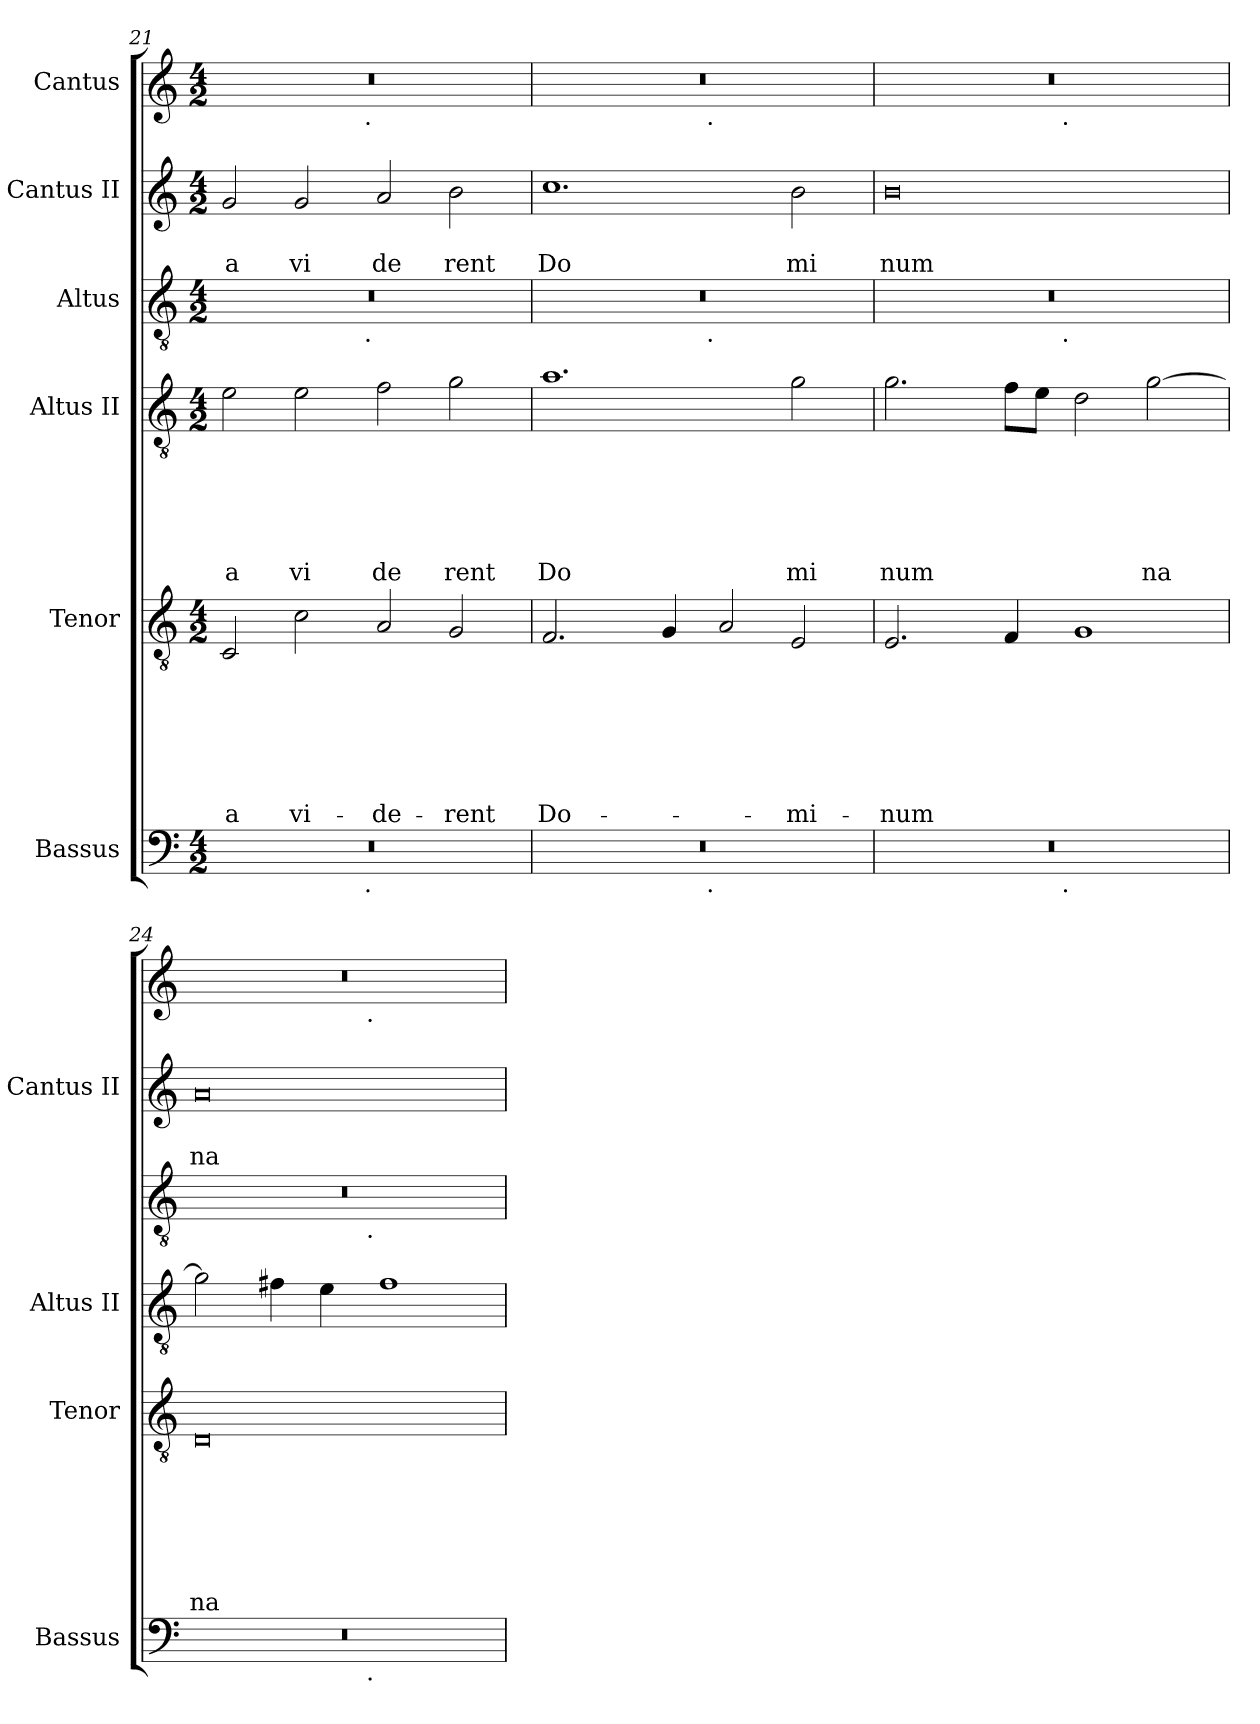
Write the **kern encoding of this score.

**kern	**kern	**text	**text	**text	**text	**text	**text	**text	**kern	**text	**text	**text	**text	**text	**text	**kern	**kern	**text	**text	**kern
*part6	*part5	*part5	*part5	*part5	*part5	*part5	*part5	*part5	*part4	*part4	*part4	*part4	*part4	*part4	*part4	*part3	*part2	*part2	*part2	*part1
*staff6	*staff5	*staff5	*staff5	*staff5	*staff5	*staff5	*staff5	*staff5	*staff4	*staff4	*staff4	*staff4	*staff4	*staff4	*staff4	*staff3	*staff2	*staff2	*staff2	*staff1
*I"Bassus	*I"Tenor	*	*	*	*	*	*	*	*I"Altus II	*	*	*	*	*	*	*I"Altus	*I"Cantus II	*	*	*I"Cantus
*I'Bassus	*I'Tenor	*	*	*	*	*	*	*	*I'Altus II	*	*	*	*	*	*	*	*I'Cantus II	*	*	*
!!LO:LB:g=z
*clefF4	*clefGv2	*	*	*	*	*	*	*	*clefGv2	*	*	*	*	*	*	*clefGv2	*clefG2	*	*	*clefG2
*k[]	*k[]	*	*	*	*	*	*	*	*k[]	*	*	*	*	*	*	*k[]	*k[]	*	*	*k[]
*C:	*C:	*	*	*	*	*	*	*	*C:	*	*	*	*	*	*	*C:	*C:	*	*	*C:
*M4/2	*M4/2	*	*	*	*	*	*	*	*M4/2	*	*	*	*	*	*	*M4/2	*M4/2	*	*	*M4/2
=21	=21	=21	=21	=21	=21	=21	=21	=21	=21	=21	=21	=21	=21	=21	=21	=21	=21	=21	=21	=21
!	!	!	!	!	!	!	!	!LO:LY:b	!	!	!	!	!	!	!LO:LY:b	!	!	!	!LO:LY:b	!
*^	*	*	*	*	*	*	*	*	*	*	*	*	*	*	*	*^	*	*	*	*^
0r	2ryy	2C/	.	.	.	.	.	.	a	2e\	.	.	.	.	.	-a	0r	2ryy	2g/	.	a	0r	2ryy
!	!	!	!	!	!	!	!	!	!LO:LY:b	!	!	!	!	!	!	!LO:LY:b	!	!	!	!	!LO:LY:b	!	!
.	4...ryy	2c\	.	.	.	.	.	.	vi-	2e\	.	.	.	.	.	vi	.	4...ryy	2g/	.	vi	.	4...ryy
!	!	!	!	!	!	!	!	!	!	!	!	!	!	!	!	!	!	!	!	!	!	!	!LO:TX:b:t=.
!	!	!	!	!	!	!	!	!	!	!	!	!	!	!	!	!	!	!LO:TX:b:t=.	!	!	!	!	!
!	!LO:TX:b:t=.	!	!	!	!	!	!	!	!	!	!	!	!	!	!	!	!	!	!	!	!	!	!
.	1ryy	.	.	.	.	.	.	.	.	.	.	.	.	.	.	.	.	1ryy	.	.	.	.	1ryy
!	!	!	!	!	!	!	!	!	!LO:LY:b	!	!	!	!	!	!	!LO:LY:b	!	!	!	!	!LO:LY:b	!	!
.	.	2A/	.	.	.	.	.	.	-de-	2f\	.	.	.	.	.	de	.	.	2a/	.	de	.	.
!	!	!	!	!	!	!	!	!	!LO:LY:b	!	!	!	!	!	!	!LO:LY:b	!	!	!	!	!LO:LY:b	!	!
.	.	2G/	.	.	.	.	.	.	-rent	2g\	.	.	.	.	.	rent	.	.	2b\	.	rent	.	.
.	32ryy	.	.	.	.	.	.	.	.	.	.	.	.	.	.	.	.	32ryy	.	.	.	.	32ryy
=22	=22	=22	=22	=22	=22	=22	=22	=22	=22	=22	=22	=22	=22	=22	=22	=22	=22	=22	=22	=22	=22	=22	=22
!	!	!	!	!	!	!	!	!	!LO:LY:b	!	!	!	!	!	!	!LO:LY:b	!	!	!	!	!LO:LY:b	!	!
0r	2ryy	2.F/	.	.	.	.	.	.	Do-	1.a	.	.	.	.	.	Do	0r	2ryy	1.cc	.	Do	0r	2ryy
.	4...ryy	.	.	.	.	.	.	.	.	.	.	.	.	.	.	.	.	4...ryy	.	.	.	.	4...ryy
.	.	4G/	.	.	.	.	.	.	.	.	.	.	.	.	.	.	.	.	.	.	.	.	.
!	!	!	!	!	!	!	!	!	!	!	!	!	!	!	!	!	!	!	!	!	!	!	!LO:TX:b:t=.
!	!	!	!	!	!	!	!	!	!	!	!	!	!	!	!	!	!	!LO:TX:b:t=.	!	!	!	!	!
!	!LO:TX:b:t=.	!	!	!	!	!	!	!	!	!	!	!	!	!	!	!	!	!	!	!	!	!	!
.	1ryy	.	.	.	.	.	.	.	.	.	.	.	.	.	.	.	.	1ryy	.	.	.	.	1ryy
.	.	2A/	.	.	.	.	.	.	.	.	.	.	.	.	.	.	.	.	.	.	.	.	.
!	!	!	!	!	!	!	!	!	!LO:LY:b	!	!	!	!	!	!	!LO:LY:b	!	!	!	!	!LO:LY:b	!	!
.	.	2E/	.	.	.	.	.	.	-mi-	2g\	.	.	.	.	.	mi	.	.	2b\	.	mi	.	.
.	32ryy	.	.	.	.	.	.	.	.	.	.	.	.	.	.	.	.	32ryy	.	.	.	.	32ryy
=23	=23	=23	=23	=23	=23	=23	=23	=23	=23	=23	=23	=23	=23	=23	=23	=23	=23	=23	=23	=23	=23	=23	=23
!	!	!	!	!	!	!	!	!	!LO:LY:b	!	!	!	!	!	!	!LO:LY:b	!	!	!	!	!LO:LY:b	!	!
0r	2ryy	2.E/	.	.	.	.	.	.	-num	2.g\	.	.	.	.	.	num	0r	2ryy	0b	.	num	0r	2ryy
.	4...ryy	.	.	.	.	.	.	.	.	.	.	.	.	.	.	.	.	4...ryy	.	.	.	.	4...ryy
.	.	4F/	.	.	.	.	.	.	.	8f\L	.	.	.	.	.	.	.	.	.	.	.	.	.
.	.	.	.	.	.	.	.	.	.	8e\J	.	.	.	.	.	.	.	.	.	.	.	.	.
!	!	!	!	!	!	!	!	!	!	!	!	!	!	!	!	!	!	!	!	!	!	!	!LO:TX:b:t=.
!	!	!	!	!	!	!	!	!	!	!	!	!	!	!	!	!	!	!LO:TX:b:t=.	!	!	!	!	!
!	!LO:TX:b:t=.	!	!	!	!	!	!	!	!	!	!	!	!	!	!	!	!	!	!	!	!	!	!
.	1ryy	.	.	.	.	.	.	.	.	.	.	.	.	.	.	.	.	1ryy	.	.	.	.	1ryy
.	.	1G	.	.	.	.	.	.	.	2d\	.	.	.	.	.	.	.	.	.	.	.	.	.
!	!	!	!	!	!	!	!	!	!	!	!	!	!	!	!	!LO:LY:b	!	!	!	!	!	!	!
.	.	.	.	.	.	.	.	.	.	[>2g\	.	.	.	.	.	na	.	.	.	.	.	.	.
.	32ryy	.	.	.	.	.	.	.	.	.	.	.	.	.	.	.	.	32ryy	.	.	.	.	32ryy
=24	=24	=24	=24	=24	=24	=24	=24	=24	=24	=24	=24	=24	=24	=24	=24	=24	=24	=24	=24	=24	=24	=24	=24
!	!	!	!	!	!	!	!	!	!LO:LY:b	!	!	!	!	!	!	!	!	!	!	!	!LO:LY:b	!	!
0r	2ryy	0D	.	.	.	.	.	.	na-	2g\]	.	.	.	.	.	.	0r	2ryy	0a	.	na	0r	2ryy
.	4...ryy	.	.	.	.	.	.	.	.	4f#\	.	.	.	.	.	.	.	4...ryy	.	.	.	.	4...ryy
.	.	.	.	.	.	.	.	.	.	4e\	.	.	.	.	.	.	.	.	.	.	.	.	.
!	!	!	!	!	!	!	!	!	!	!	!	!	!	!	!	!	!	!	!	!	!	!	!LO:TX:b:t=.
!	!	!	!	!	!	!	!	!	!	!	!	!	!	!	!	!	!	!LO:TX:b:t=.	!	!	!	!	!
!	!LO:TX:b:t=.	!	!	!	!	!	!	!	!	!	!	!	!	!	!	!	!	!	!	!	!	!	!
.	1ryy	.	.	.	.	.	.	.	.	.	.	.	.	.	.	.	.	1ryy	.	.	.	.	1ryy
.	.	.	.	.	.	.	.	.	.	1f#	.	.	.	.	.	.	.	.	.	.	.	.	.
.	32ryy	.	.	.	.	.	.	.	.	.	.	.	.	.	.	.	.	32ryy	.	.	.	.	32ryy
*v	*v	*	*	*	*	*	*	*	*	*	*	*	*	*	*	*	*v	*v	*	*	*	*v	*v
=	=	=	=	=	=	=	=	=	=	=	=	=	=	=	=	=	=	=	=	=
*-	*-	*-	*-	*-	*-	*-	*-	*-	*-	*-	*-	*-	*-	*-	*-	*-	*-	*-	*-	*-
